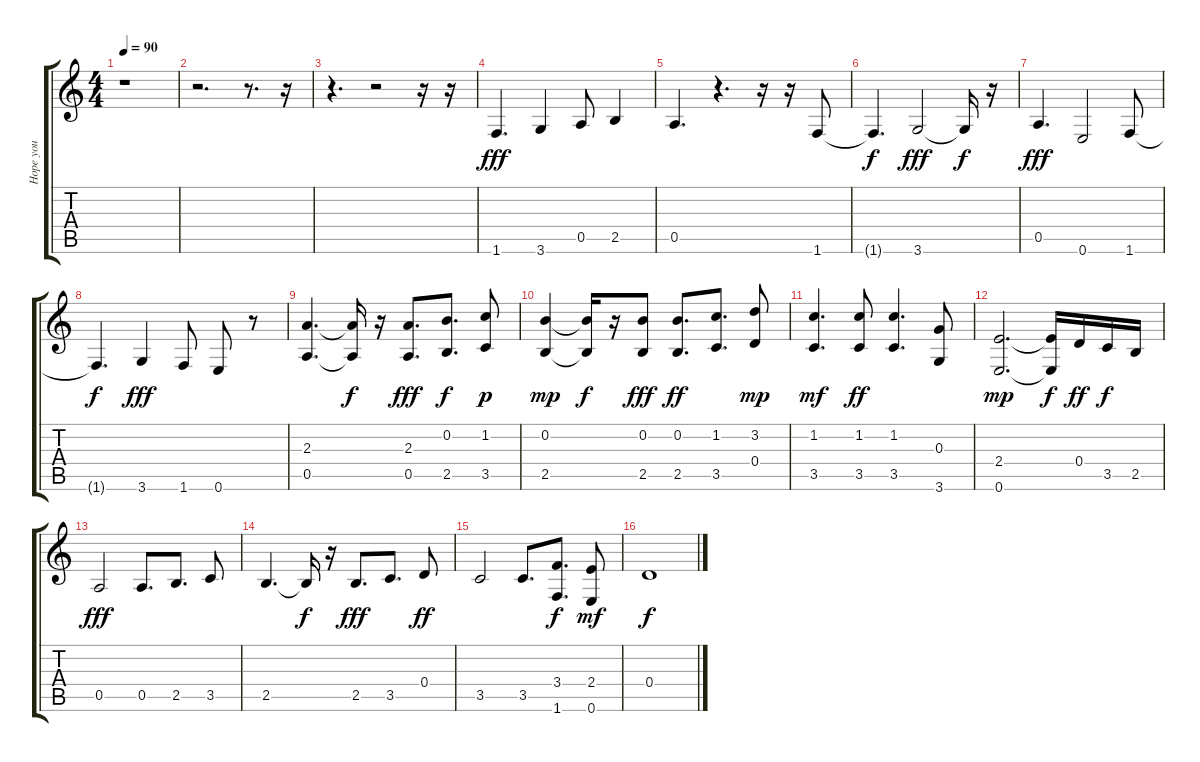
\track ("Hope you" "Hope you") {instrument distortionguitar}
\staff {score tabs}
\tuning (E4 B3 G3 D3 A2 E2) {hide}
\ts (4 4)
\tempo 90
\clef g2
\ks c
r.1{dy fff} |
r.2{d} r.8{d} r.16 |
r.4{d} r.2 r.16 r.16 |
1.6.4{d} 3.6.4 0.5.8 2.5.4 |
0.5.4{d} r.4{d} r.16 r.16 1.6.8 |
1.6{t}.4{d dy f} 3.6.2{dy fff} 3.6{t}.16{dy f} r.16 |
0.5.4{d dy fff} 0.6.2 1.6.8 |
1.6{t}.4{d dy f} 3.6.4{dy fff} 1.6.8 0.6.8 r.8 |
(2.3 0.5).4{d} (2.3{t} 0.5{t}).16{dy f} r.16 (2.3 0.5).8{d dy fff} (0.2 2.5).8{d dy f} (1.2 3.5).8{dy p} |
(0.2 2.5).4{dy mp} (0.2{t} 2.5{t}).16{dy f} r.16 (0.2 2.5).8{dy fff} (0.2 2.5).8{d dy ff} (1.2 3.5).8{d} (3.2 0.4).8{dy mp} |
(1.2 3.5).4{d dy mf} (1.2 3.5).8{dy ff} (1.2 3.5).4{d} (0.3 3.6).8 |
(2.4 0.6).2{d dy mp} (2.4{t} 0.6{t}).16{dy f} 0.4.16{dy ff} 3.5.16{dy f} 2.5.16 |
0.5.2{dy fff} 0.5.8{d} 2.5.8{d} 3.5.8 |
2.5.4{d} 2.5{t}.16{dy f} r.16 2.5.8{d dy fff} 3.5.8{d} 0.4.8{dy ff} |
3.5.2 3.5.8{d} (3.4 1.6).8{d dy f} (2.4 0.6).8{dy mf} |
0.4.1{dy f}
